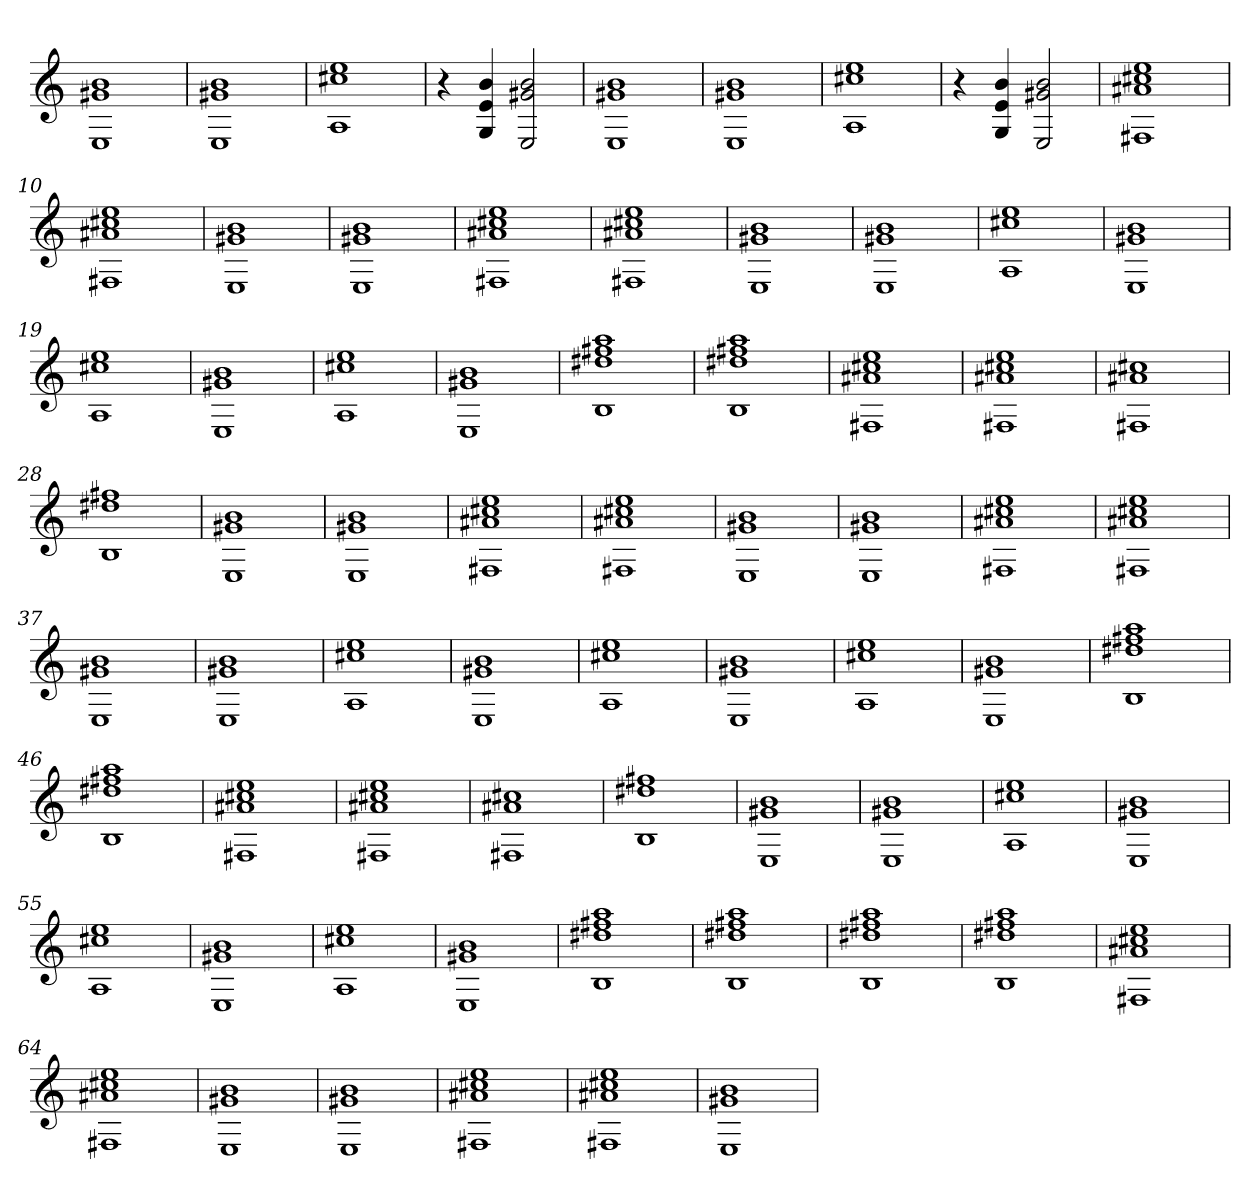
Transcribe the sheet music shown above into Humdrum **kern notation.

**kern
*part1
*staff1
=1
1E 1g#X 1b
=2
1E 1g#X 1b
=3
1A 1cc#X 1ee
=4
4r
4G 4e 4b
2E 2g#X 2b
=5
1E 1g#X 1b
=6
1E 1g#X 1b
=7
1A 1cc#X 1ee
=8
4r
4G 4e 4b
2E 2g#X 2b
=9
1F#X 1a#X 1cc#X 1ee
=10
1F#X 1a#X 1cc#X 1ee
=11
1E 1g#X 1b
=12
1E 1g#X 1b
=13
1F#X 1a#X 1cc#X 1ee
=14
1F#X 1a#X 1cc#X 1ee
=15
1E 1g#X 1b
=16
1E 1g#X 1b
=17
1A 1cc#X 1ee
=18
1E 1g#X 1b
=19
1A 1cc#X 1ee
=20
1E 1g#X 1b
=21
1A 1cc#X 1ee
=22
1E 1g#X 1b
=23
1B 1dd#X 1ff#X 1aa
=24
1B 1dd#X 1ff#X 1aa
=25
1F#X 1a#X 1cc#X 1ee
=26
1F#X 1a#X 1cc#X 1ee
=27
1F#X 1a#X 1cc#X
=28
1B 1dd#X 1ff#X
=29
1E 1g#X 1b
=30
1E 1g#X 1b
=31
1F#X 1a#X 1cc#X 1ee
=32
1F#X 1a#X 1cc#X 1ee
=33
1E 1g#X 1b
=34
1E 1g#X 1b
=35
1F#X 1a#X 1cc#X 1ee
=36
1F#X 1a#X 1cc#X 1ee
=37
1E 1g#X 1b
=38
1E 1g#X 1b
=39
1A 1cc#X 1ee
=40
1E 1g#X 1b
=41
1A 1cc#X 1ee
=42
1E 1g#X 1b
=43
1A 1cc#X 1ee
=44
1E 1g#X 1b
=45
1B 1dd#X 1ff#X 1aa
=46
1B 1dd#X 1ff#X 1aa
=47
1F#X 1a#X 1cc#X 1ee
=48
1F#X 1a#X 1cc#X 1ee
=49
1F#X 1a#X 1cc#X
=50
1B 1dd#X 1ff#X
=51
1E 1g#X 1b
=52
1E 1g#X 1b
=53
1A 1cc#X 1ee
=54
1E 1g#X 1b
=55
1A 1cc#X 1ee
=56
1E 1g#X 1b
=57
1A 1cc#X 1ee
=58
1E 1g#X 1b
=59
1B 1dd#X 1ff#X 1aa
=60
1B 1dd#X 1ff#X 1aa
=61
1B 1dd#X 1ff#X 1aa
=62
1B 1dd#X 1ff#X 1aa
=63
1F#X 1a#X 1cc#X 1ee
=64
1F#X 1a#X 1cc#X 1ee
=65
1E 1g#X 1b
=66
1E 1g#X 1b
=67
1F#X 1a#X 1cc#X 1ee
=68
1F#X 1a#X 1cc#X 1ee
=69
1E 1g#X 1b
=
*-
